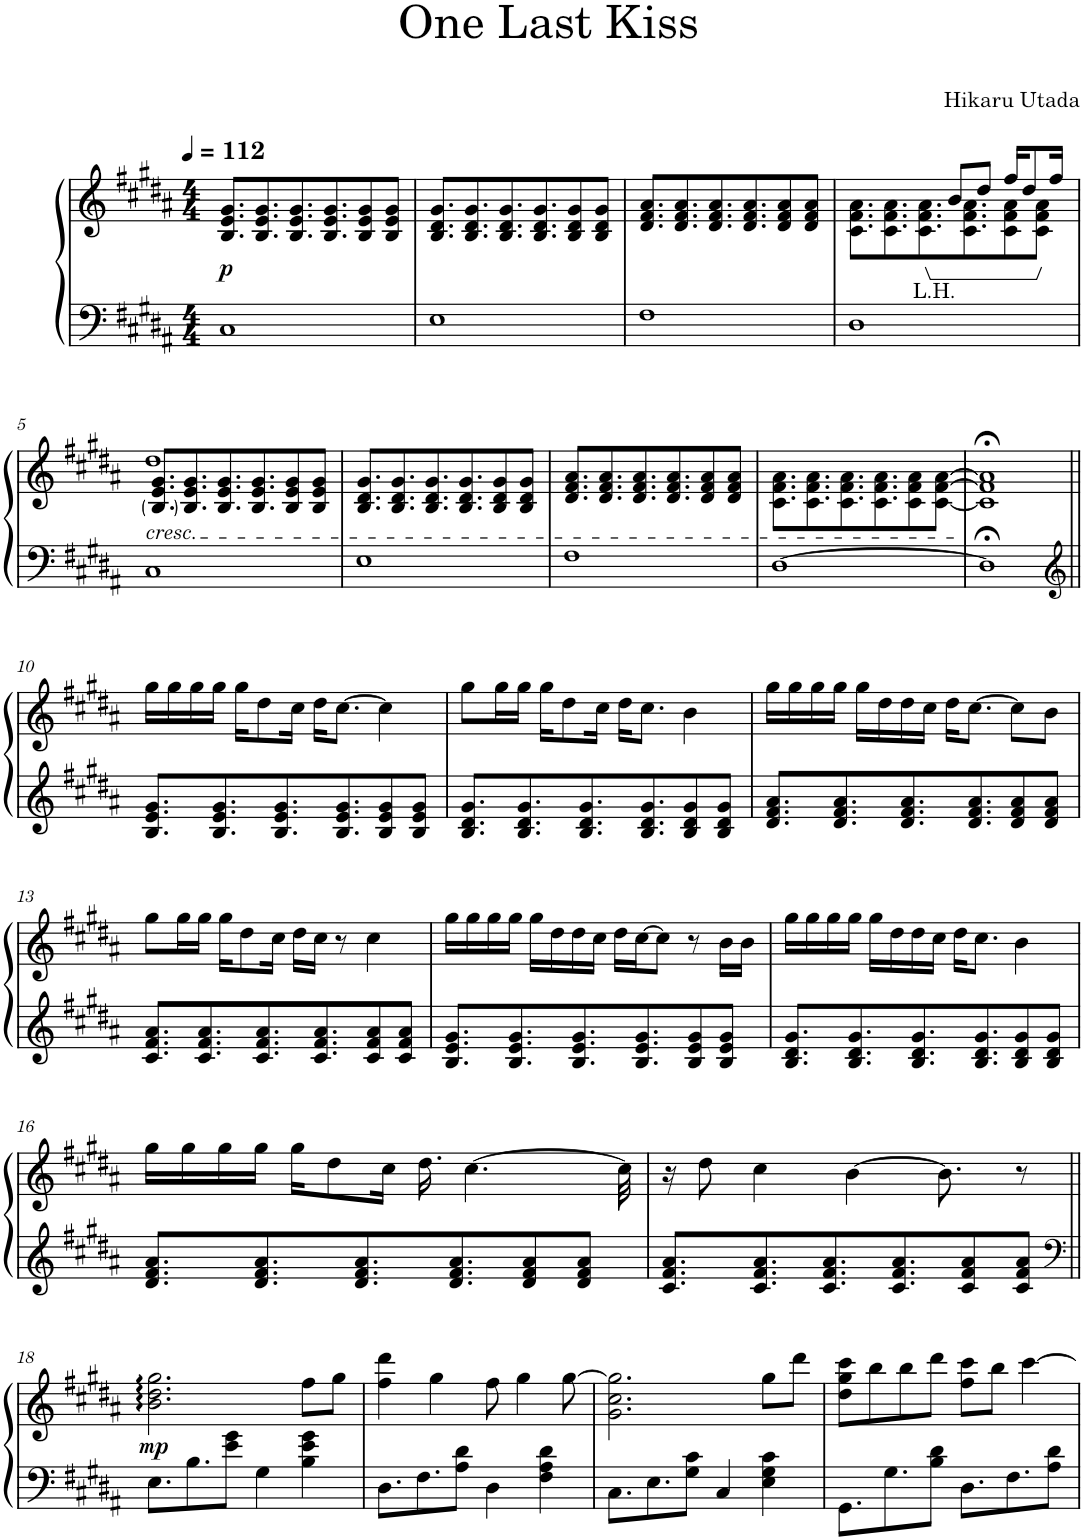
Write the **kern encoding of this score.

**kern	**kern	**dynam
*part1	*part1	*part1
*staff2	*staff1	*staff1/2
*I"Piano	*	*
*I'Pno.	*	*
*clefF4	*clefG2	*
*k[f#c#g#d#a#]	*k[f#c#g#d#a#]	*
*M4/4	*M4/4	*
*MM112	*MM112	*
=1	=1	=1
!	!	!LO:DY:b
1C#	8.B/ 8.e/ 8.g#/L	p
.	8.B/ 8.e/ 8.g#/	.
.	8.B/ 8.e/ 8.g#/	.
.	8.B/ 8.e/ 8.g#/	.
.	8B/ 8e/ 8g#/	.
.	8B/ 8e/ 8g#/J	.
=2	=2	=2
1E	8.B/ 8.d#/ 8.g#/L	.
.	8.B/ 8.d#/ 8.g#/	.
.	8.B/ 8.d#/ 8.g#/	.
.	8.B/ 8.d#/ 8.g#/	.
.	8B/ 8d#/ 8g#/	.
.	8B/ 8d#/ 8g#/J	.
=3	=3	=3
1F#	8.d#/ 8.f#/ 8.a#/L	.
.	8.d#/ 8.f#/ 8.a#/	.
.	8.d#/ 8.f#/ 8.a#/	.
.	8.d#/ 8.f#/ 8.a#/	.
.	8d#/ 8f#/ 8a#/	.
.	8d#/ 8f#/ 8a#/J	.
=4	=4	=4
*	*^	*
1D#	8.c#\ 8.f#\ 8.a#\L	2ryy	.
.	8.c#\ 8.f#\ 8.a#\	.	.
!	!LO:TX:b:t=L.H.	!	!
.	8.c#\ 8.f#\ 8.a#\	.	.
.	.	8b/L	.
.	8.c#\ 8.f#\ 8.a#\	.	.
.	.	8dd#/J	.
.	8c#\ 8f#\ 8a#\	16ff#/KL	.
.	.	8dd#/	.
.	8c#\ 8f#\ 8a#\J	.	.
.	.	16ff#/Jk	.
!!LO:LB:g=z	!!
=5	=5	=5	=5
!	!LO:TX:b:i:t=cresc.	!	!
1C#	8.B/ 8.e/ 8.g#/L	1dd#	.
.	8.B/ 8.e/ 8.g#/	.	.
.	8.B/ 8.e/ 8.g#/	.	.
.	8.B/ 8.e/ 8.g#/	.	.
.	8B/ 8e/ 8g#/	.	.
.	8B/ 8e/ 8g#/J	.	.
*	*v	*v	*
=6	=6	=6
1E	8.B/ 8.d#/ 8.g#/L	.
.	8.B/ 8.d#/ 8.g#/	.
.	8.B/ 8.d#/ 8.g#/	.
.	8.B/ 8.d#/ 8.g#/	.
.	8B/ 8d#/ 8g#/	.
.	8B/ 8d#/ 8g#/J	.
=7	=7	=7
1F#	8.d#/ 8.f#/ 8.a#/L	.
.	8.d#/ 8.f#/ 8.a#/	.
.	8.d#/ 8.f#/ 8.a#/	.
.	8.d#/ 8.f#/ 8.a#/	.
.	8d#/ 8f#/ 8a#/	.
.	8d#/ 8f#/ 8a#/J	.
=8	=8	=8
[1D#	8.c#\ 8.f#\ 8.a#\L	.
.	8.c#\ 8.f#\ 8.a#\	.
.	8.c#\ 8.f#\ 8.a#\	.
.	8.c#\ 8.f#\ 8.a#\	.
.	8c#\ 8f#\ 8a#\	.
.	[8c#\ [8f#\ [8a#\J	.
=9	=9	=9
1D#;<]	1c#];< 1f#];< 1a#];<	.
!!LO:LB:g=z
=10||	=10||	=10||
*clefG2	*	*
8.B/ 8.e/ 8.g#/L	16gg#\LL	.
.	16gg#\	.
.	16gg#\	.
8.B/ 8.e/ 8.g#/	16gg#\JJ	.
.	16gg#\KL	.
.	8dd#\	.
8.B/ 8.e/ 8.g#/	.	.
.	16cc#\Jk	.
.	16dd#\KL	.
8.B/ 8.e/ 8.g#/	[8.cc#\J	.
8B/ 8e/ 8g#/	4cc#\]	.
8B/ 8e/ 8g#/J	.	.
=11	=11	=11
8.B/ 8.d#/ 8.g#/L	8gg#\L	.
.	16gg#\L	.
8.B/ 8.d#/ 8.g#/	16gg#\JJ	.
.	16gg#\KL	.
.	8dd#\	.
8.B/ 8.d#/ 8.g#/	.	.
.	16cc#\Jk	.
.	16dd#\KL	.
8.B/ 8.d#/ 8.g#/	8.cc#\J	.
8B/ 8d#/ 8g#/	4b\	.
8B/ 8d#/ 8g#/J	.	.
=12	=12	=12
8.d#/ 8.f#/ 8.a#/L	16gg#\LL	.
.	16gg#\	.
.	16gg#\	.
8.d#/ 8.f#/ 8.a#/	16gg#\JJ	.
.	16gg#\LL	.
.	16dd#\	.
8.d#/ 8.f#/ 8.a#/	16dd#\	.
.	16cc#\JJ	.
.	16dd#\KL	.
8.d#/ 8.f#/ 8.a#/	[8.cc#\J	.
8d#/ 8f#/ 8a#/	8cc#\L]	.
8d#/ 8f#/ 8a#/J	8b\J	.
!!LO:LB:g=z
=13	=13	=13
8.c#/ 8.f#/ 8.a#/L	8gg#\L	.
.	16gg#\L	.
8.c#/ 8.f#/ 8.a#/	16gg#\JJ	.
.	16gg#\KL	.
.	8dd#\	.
8.c#/ 8.f#/ 8.a#/	.	.
.	16cc#\Jk	.
.	16dd#\LL	.
8.c#/ 8.f#/ 8.a#/	16cc#\JJ	.
.	8r	.
8c#/ 8f#/ 8a#/	4cc#\	.
8c#/ 8f#/ 8a#/J	.	.
=14	=14	=14
8.B/ 8.e/ 8.g#/L	16gg#\LL	.
.	16gg#\	.
.	16gg#\	.
8.B/ 8.e/ 8.g#/	16gg#\JJ	.
.	16gg#\LL	.
.	16dd#\	.
8.B/ 8.e/ 8.g#/	16dd#\	.
.	16cc#\JJ	.
.	16dd#\LL	.
8.B/ 8.e/ 8.g#/	[16cc#\J	.
.	8cc#\J]	.
8B/ 8e/ 8g#/	8r	.
8B/ 8e/ 8g#/J	16b\LL	.
.	16b\JJ	.
=15	=15	=15
8.B/ 8.d#/ 8.g#/L	16gg#\LL	.
.	16gg#\	.
.	16gg#\	.
8.B/ 8.d#/ 8.g#/	16gg#\JJ	.
.	16gg#\LL	.
.	16dd#\	.
8.B/ 8.d#/ 8.g#/	16dd#\	.
.	16cc#\JJ	.
.	16dd#\KL	.
8.B/ 8.d#/ 8.g#/	8.cc#\J	.
8B/ 8d#/ 8g#/	4b\	.
8B/ 8d#/ 8g#/J	.	.
!!LO:LB:g=z
=16	=16	=16
8.d#/ 8.f#/ 8.a#/L	16gg#\LL	.
.	16gg#\	.
.	16gg#\	.
8.d#/ 8.f#/ 8.a#/	16gg#\JJ	.
.	16gg#\KL	.
.	8dd#\	.
8.d#/ 8.f#/ 8.a#/	.	.
.	16cc#\Jk	.
.	16.dd#\	.
8.d#/ 8.f#/ 8.a#/	.	.
.	[4.cc#\	.
8d#/ 8f#/ 8a#/	.	.
8d#/ 8f#/ 8a#/J	.	.
.	32cc#\]	.
=17	=17	=17
8.c#/ 8.f#/ 8.a#/L	16r	.
.	8dd#\	.
8.c#/ 8.f#/ 8.a#/	4cc#\	.
8.c#/ 8.f#/ 8.a#/	.	.
.	[4b\	.
8.c#/ 8.f#/ 8.a#/	.	.
.	8.b\]	.
8c#/ 8f#/ 8a#/	.	.
8c#/ 8f#/ 8a#/J	8r	.
!!LO:LB:g=z
=18||	=18||	=18||
*clefF4	*	*
!	!	!LO:DY:b
8.E\L	2.b\ 2.dd#\ 2.gg#\	mp
8.B\	.	.
8e\ 8g#\J	.	.
4G#\	.	.
4B\ 4e\ 4g#\	8ff#\L	.
.	8gg#\J	.
=19	=19	=19
8.D#\L	4ff#\ 4ddd#\	.
8.F#\	.	.
.	4gg#\	.
8A#\ 8d#\J	.	.
4D#\	8ff#\	.
.	4gg#\	.
4F#\ 4A#\ 4d#\	.	.
.	[8gg#\	.
=20	=20	=20
8.C#\L	2.g#\ 2.cc#\ 2.gg#\]	.
8.E\	.	.
8G#\ 8c#\J	.	.
4C#/	.	.
4E\ 4G#\ 4c#\	8gg#\L	.
.	8ddd#\J	.
=21	=21	=21
8.GG#\L	8dd#\ 8gg#\ 8ccc#\L	.
.	8bb\	.
8.G#\	.	.
.	8bb\	.
8B\ 8d#\J	8ddd#\J	.
8.D#\L	8ff#\ 8ccc#\L	.
.	8bb\J	.
8.F#\	.	.
.	[4ccc#\	.
8A#\ 8d#\J	.	.
=	=	=
*-	*-	*-
